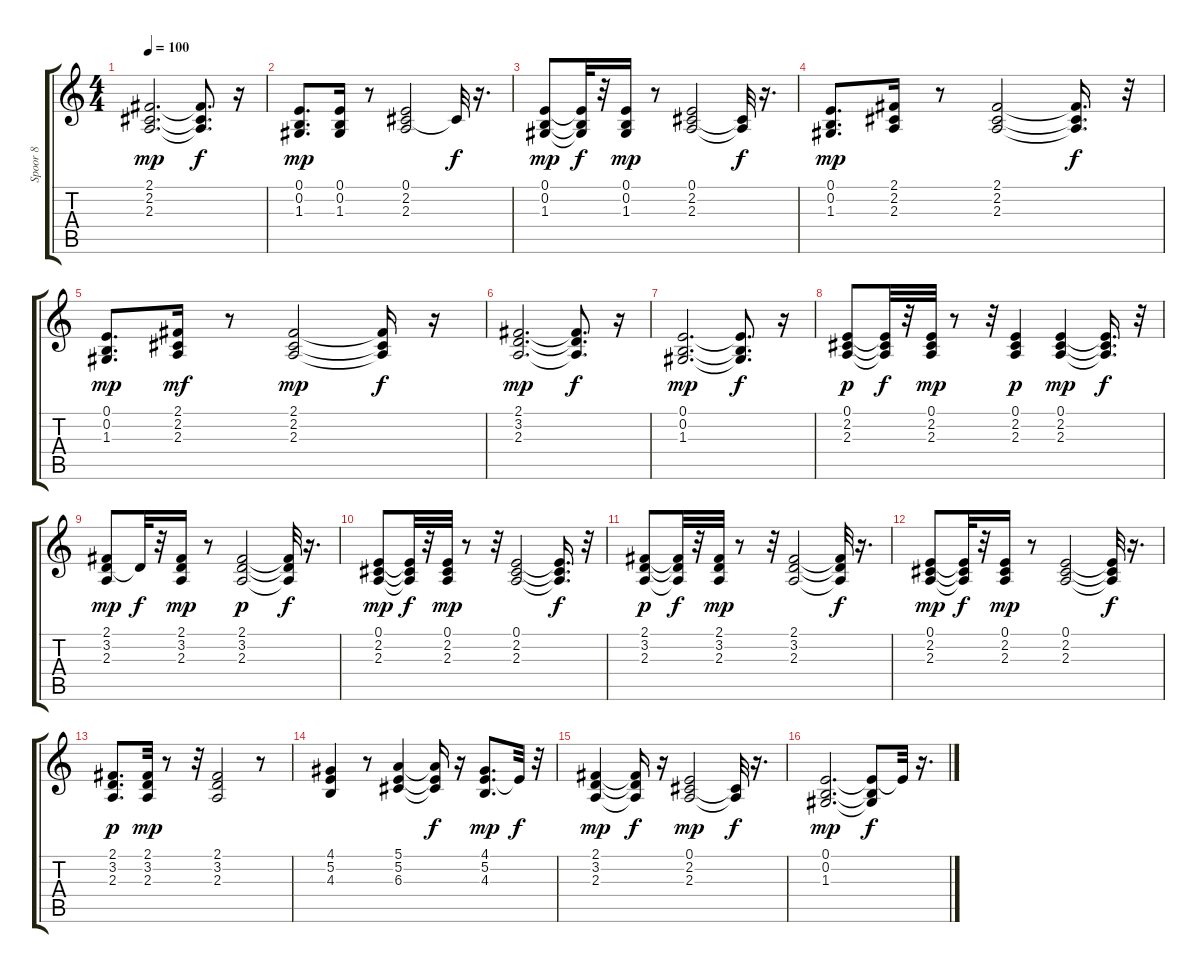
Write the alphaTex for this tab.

\track ("Spoor 8" "Spoor 8") {instrument pad3polysynth}
\staff {score tabs}
\tuning (E4 B3 G3 D3 A2 E2) {hide}
\ts (4 4)
\tempo 100
\clef g2
\ks c
(2.1 2.2 2.3).2{d dy mp} (2.1{t} 2.2{t} 2.3{t}).8{d dy f} r.16 |
(0.1 0.2 1.3).8{d dy mp} (0.1 0.2 1.3).16 r.8 (0.1 2.2 2.3).2 2.2{t}.32{dy f} r.16{d} |
(0.1 0.2 1.3).8{dy mp} (0.1{t} 0.2{t} 1.3{t}).32{dy f} r.32 (0.1 0.2 1.3).16{dy mp} r.8 (0.1 2.2 2.3).2 (2.2{t} 2.3{t}).32{dy f} r.16{d} |
(0.1 0.2 1.3).8{d dy mp} (2.1 2.2 2.3).16 r.8 (2.1 2.2 2.3).2 (2.1{t} 2.2{t} 2.3{t}).16{d dy f} r.32 |
(0.1 0.2 1.3).8{d dy mp} (2.1 2.2 2.3).16{dy mf} r.8 (2.1 2.2 2.3).2{dy mp} (2.1{t} 2.2{t} 2.3{t}).16{dy f} r.16 |
(2.1 3.2 2.3).2{d dy mp} (2.1{t} 3.2{t} 2.3{t}).8{d dy f} r.16 |
(0.1 0.2 1.3).2{d dy mp} (0.1{t} 0.2{t} 1.3{t}).8{d dy f} r.16 |
(0.1 2.2 2.3).8{dy p} (0.1{t} 2.2{t} 2.3{t}).32{dy f} r.32 (0.1 2.2 2.3).32{dy mp} r.8 r.32 (0.1 2.2 2.3).4{dy p} (0.1 2.2 2.3).4{dy mp} (0.1{t} 2.2{t} 2.3{t}).16{d dy f} r.32 |
(2.1 3.2 2.3).8{dy mp} 3.2{t}.32{dy f} r.32 (2.1 3.2 2.3).16{dy mp} r.8 (2.1 3.2 2.3).2{dy p} (2.1{t} 3.2{t} 2.3{t}).32{dy f} r.16{d} |
(0.1 2.2 2.3).8{dy mp} (0.1{t} 2.2{t} 2.3{t}).32{dy f} r.32 (0.1 2.2 2.3).32{dy mp} r.8 r.32 (0.1 2.2 2.3).2 (0.1{t} 2.2{t} 2.3{t}).16{d dy f} r.32 |
(2.1 3.2 2.3).8{dy p} (2.1{t} 3.2{t} 2.3{t}).32{dy f} r.32 (2.1 3.2 2.3).32{dy mp} r.8 r.32 (2.1 3.2 2.3).2 (2.1{t} 3.2{t} 2.3{t}).32{dy f} r.16{d} |
(0.1 2.2 2.3).8{dy mp} (0.1{t} 2.2{t} 2.3{t}).32{dy f} r.32 (0.1 2.2 2.3).16{dy mp} r.8 (0.1 2.2 2.3).2 (0.1{t} 2.2{t} 2.3{t}).32{dy f} r.16{d} |
(2.1 3.2 2.3).8{d dy p} (2.1 3.2 2.3).32{dy mp} r.8 r.32 (2.1 3.2 2.3).2 r.8 |
(4.1 5.2 4.3).4 r.8 (5.1 5.2 6.3).4 (5.1{t} 5.2{t} 6.3{t}).16{dy f} r.16 (4.1 5.2 4.3).8{d dy mp} 5.2{t}.32{dy f} r.32 |
(2.1 3.2 2.3).4{dy mp} (2.1{t} 3.2{t} 2.3{t}).16{dy f} r.16 (0.1 2.2 2.3).2{dy mp} (2.2{t} 2.3{t}).32{dy f} r.16{d} |
(0.1 0.2 1.3).2{d dy mp} (0.1{t} 0.2{t} 1.3{t}).8{dy f} 0.1{t}.32 r.16{d}
